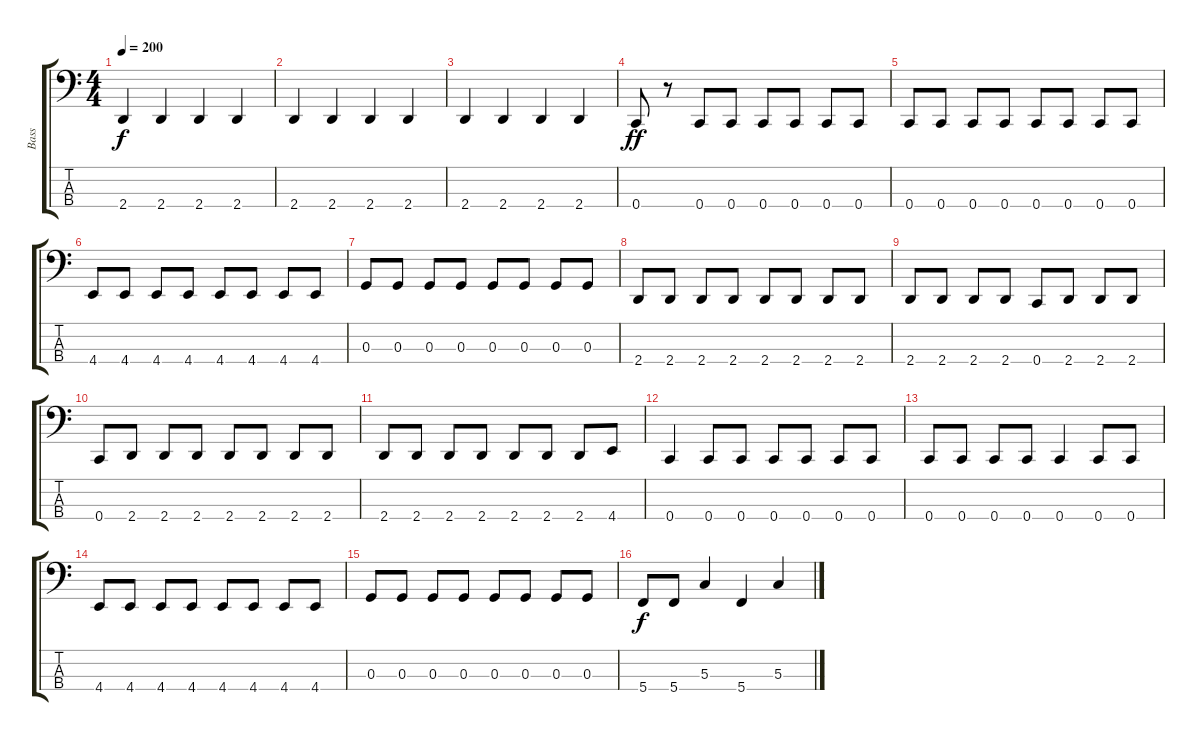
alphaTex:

\track ("Bass" "Bass") {instrument electricbassfinger}
\staff {score tabs}
\tuning (F2 C2 G1 C1) {hide}
\ts (4 4)
\tempo 200
\clef f4
\ks c
2.4.4{dy f} 2.4.4 2.4.4 2.4.4 |
2.4.4 2.4.4 2.4.4 2.4.4 |
2.4.4 2.4.4 2.4.4 2.4.4 |
0.4.8{dy ff} r.8 0.4.8 0.4.8 0.4.8 0.4.8 0.4.8 0.4.8 |
0.4.8 0.4.8 0.4.8 0.4.8 0.4.8 0.4.8 0.4.8 0.4.8 |
4.4.8 4.4.8 4.4.8 4.4.8 4.4.8 4.4.8 4.4.8 4.4.8 |
0.3.8 0.3.8 0.3.8 0.3.8 0.3.8 0.3.8 0.3.8 0.3.8 |
2.4.8 2.4.8 2.4.8 2.4.8 2.4.8 2.4.8 2.4.8 2.4.8 |
2.4.8 2.4.8 2.4.8 2.4.8 0.4.8 2.4.8 2.4.8 2.4.8 |
0.4.8 2.4.8 2.4.8 2.4.8 2.4.8 2.4.8 2.4.8 2.4.8 |
2.4.8 2.4.8 2.4.8 2.4.8 2.4.8 2.4.8 2.4.8 4.4.8 |
0.4.4 0.4.8 0.4.8 0.4.8 0.4.8 0.4.8 0.4.8 |
0.4.8 0.4.8 0.4.8 0.4.8 0.4.4 0.4.8 0.4.8 |
4.4.8 4.4.8 4.4.8 4.4.8 4.4.8 4.4.8 4.4.8 4.4.8 |
0.3.8 0.3.8 0.3.8 0.3.8 0.3.8 0.3.8 0.3.8 0.3.8 |
5.4.8{dy f} 5.4.8 5.3.4 5.4.4 5.3.4
